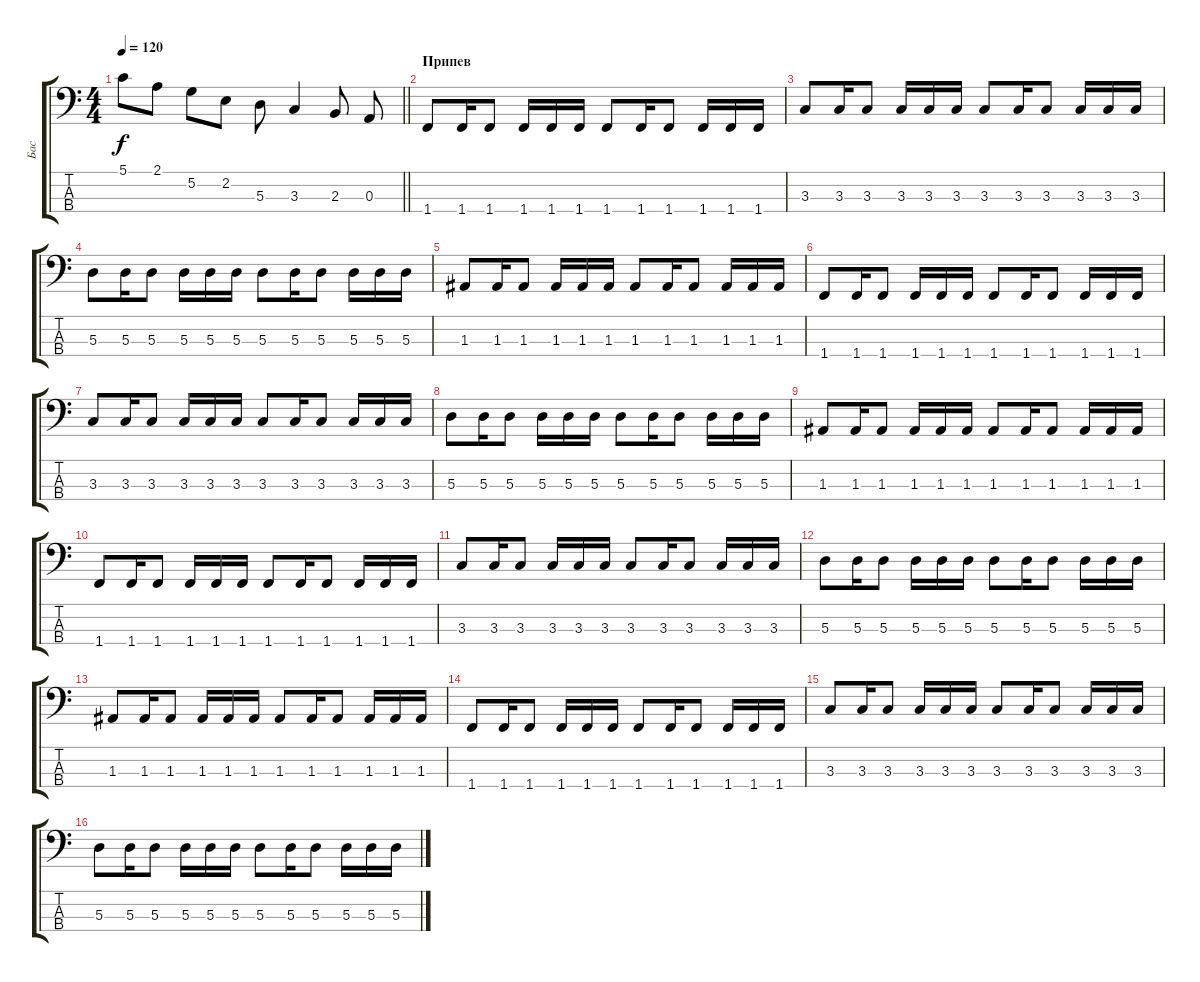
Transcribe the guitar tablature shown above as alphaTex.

\track ("Бас" "Бас") {solo instrument electricbassfinger}
\staff {score tabs}
\tuning (G2 D2 A1 E1) {hide}
\ts (4 4)
\tempo 120
\clef f4
\barLineRight lightlight
\ks c
5.1.8{dy f} 2.1.8 5.2.8 2.2.8 5.3.8 3.3.4 2.3.8 0.3.8 |
\section ("" "Припев")
1.4.8 1.4.16 1.4.8 1.4.16 1.4.16 1.4.16 1.4.8 1.4.16 1.4.8 1.4.16 1.4.16 1.4.16 |
3.3.8 3.3.16 3.3.8 3.3.16 3.3.16 3.3.16 3.3.8 3.3.16 3.3.8 3.3.16 3.3.16 3.3.16 |
5.3.8 5.3.16 5.3.8 5.3.16 5.3.16 5.3.16 5.3.8 5.3.16 5.3.8 5.3.16 5.3.16 5.3.16 |
1.3.8 1.3.16 1.3.8 1.3.16 1.3.16 1.3.16 1.3.8 1.3.16 1.3.8 1.3.16 1.3.16 1.3.16 |
1.4.8 1.4.16 1.4.8 1.4.16 1.4.16 1.4.16 1.4.8 1.4.16 1.4.8 1.4.16 1.4.16 1.4.16 |
3.3.8 3.3.16 3.3.8 3.3.16 3.3.16 3.3.16 3.3.8 3.3.16 3.3.8 3.3.16 3.3.16 3.3.16 |
5.3.8 5.3.16 5.3.8 5.3.16 5.3.16 5.3.16 5.3.8 5.3.16 5.3.8 5.3.16 5.3.16 5.3.16 |
1.3.8 1.3.16 1.3.8 1.3.16 1.3.16 1.3.16 1.3.8 1.3.16 1.3.8 1.3.16 1.3.16 1.3.16 |
1.4.8 1.4.16 1.4.8 1.4.16 1.4.16 1.4.16 1.4.8 1.4.16 1.4.8 1.4.16 1.4.16 1.4.16 |
3.3.8 3.3.16 3.3.8 3.3.16 3.3.16 3.3.16 3.3.8 3.3.16 3.3.8 3.3.16 3.3.16 3.3.16 |
5.3.8 5.3.16 5.3.8 5.3.16 5.3.16 5.3.16 5.3.8 5.3.16 5.3.8 5.3.16 5.3.16 5.3.16 |
1.3.8 1.3.16 1.3.8 1.3.16 1.3.16 1.3.16 1.3.8 1.3.16 1.3.8 1.3.16 1.3.16 1.3.16 |
1.4.8 1.4.16 1.4.8 1.4.16 1.4.16 1.4.16 1.4.8 1.4.16 1.4.8 1.4.16 1.4.16 1.4.16 |
3.3.8 3.3.16 3.3.8 3.3.16 3.3.16 3.3.16 3.3.8 3.3.16 3.3.8 3.3.16 3.3.16 3.3.16 |
5.3.8 5.3.16 5.3.8 5.3.16 5.3.16 5.3.16 5.3.8 5.3.16 5.3.8 5.3.16 5.3.16 5.3.16
